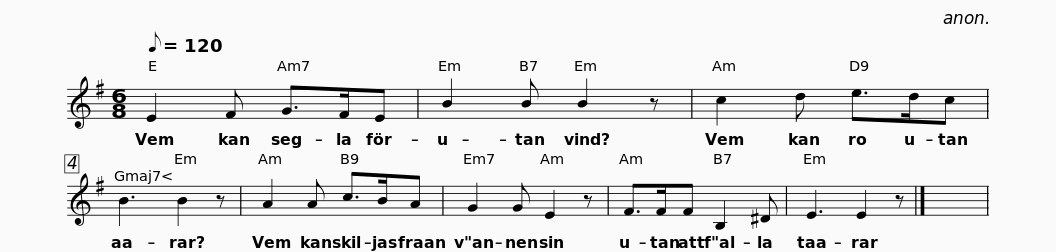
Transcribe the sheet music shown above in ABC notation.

X:1
L:1/8
Q:1/8=120
M:6/8
I:linebreak $
K:Emin
V:1 treble
V:1
 E2 F G>FE | B2 B B2 z | c2 d e>dc | B3 B2 z | A2 A c>BA |$ %5
 G2 G E2 z | F>FF B,2 ^D | E3 E2 z |] x6 | %9
